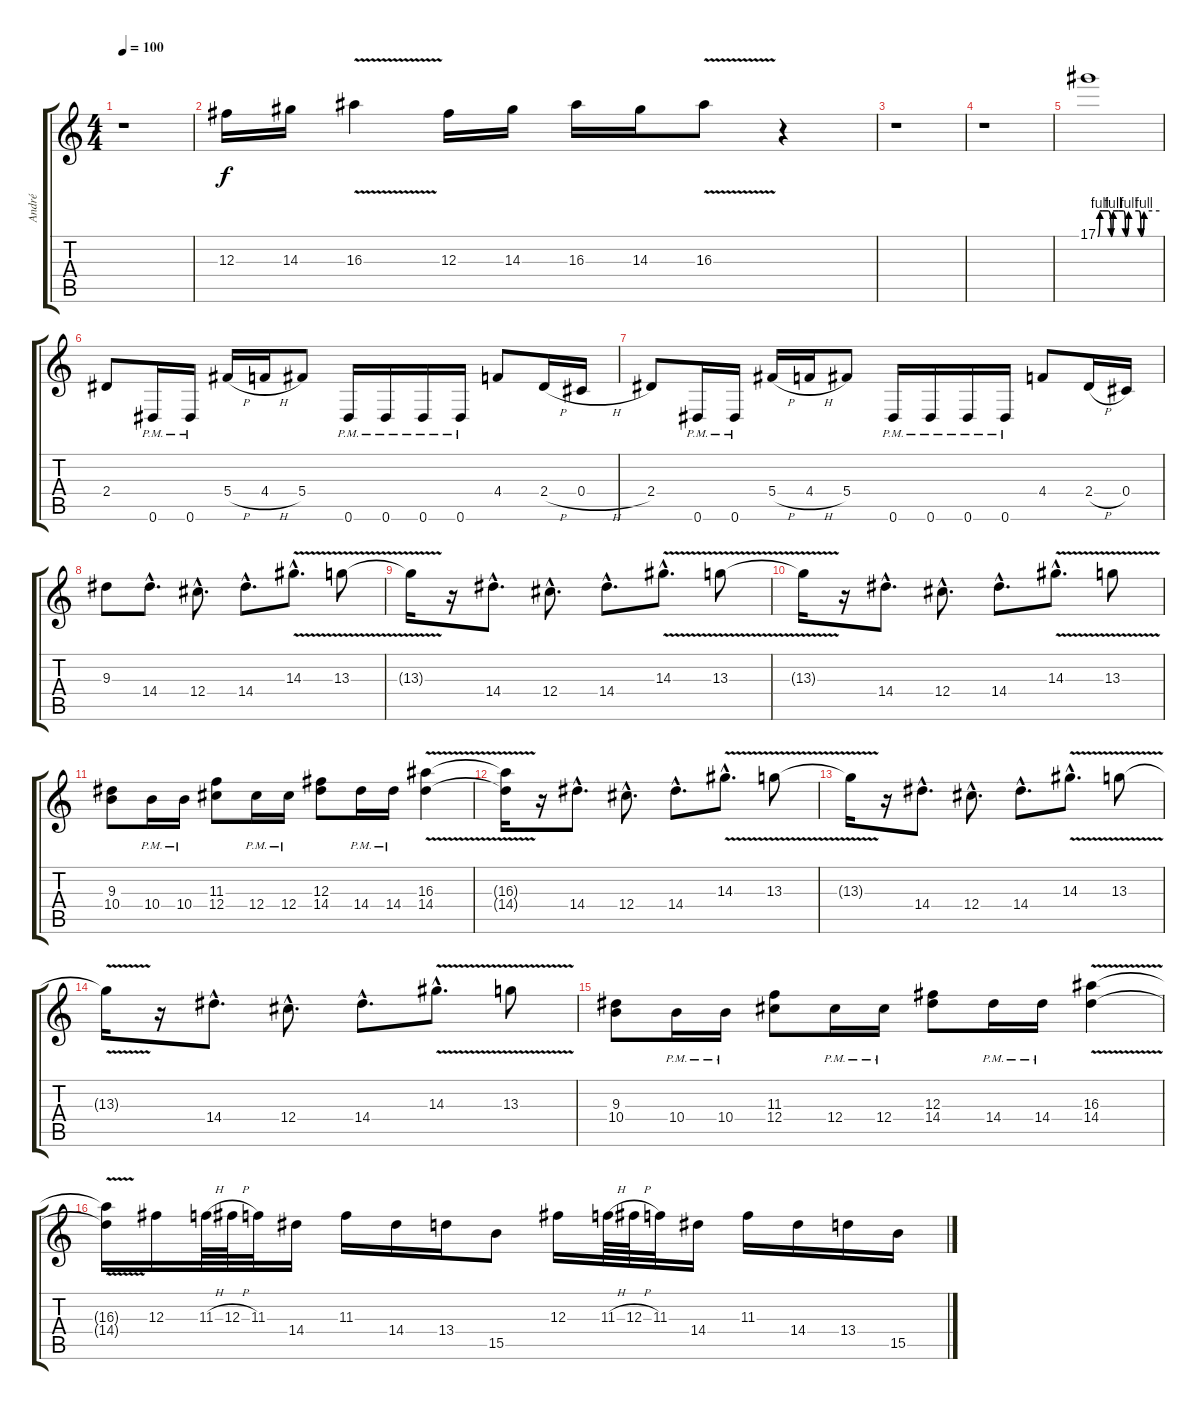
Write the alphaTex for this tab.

\track ("André" "André") {instrument distortionguitar}
\staff {score tabs}
\tuning (Eb4 Bb3 Gb3 Db3 Ab2 Eb2) {hide}
\ts (4 4)
\tempo 100
\clef g2
\ks c
r.1{dy f} |
12.3.16 14.3.16 16.3{v}.4 12.3.16 14.3.16 16.3.16 14.3.16 16.3{v}.8 r.4 |
r.1 |
r.1 |
17.1{be (custom 0 0 2 4 5 4 10 4 13 0 15 4 20 4 25 4 27 0 30 4 40 4 42 0 45 4 60 4)}.1 |
2.4.8 0.6{pm}.16 0.6{pm}.16 5.4{h}.16 4.4{h}.16 5.4.8 0.6{pm}.16 0.6{pm}.16 0.6{pm}.16 0.6{pm}.16 4.4.8 2.4{h}.16 0.4{h}.16 |
2.4.8 0.6{pm}.16 0.6{pm}.16 5.4{h}.16 4.4{h}.16 5.4.8 0.6{pm}.16 0.6{pm}.16 0.6{pm}.16 0.6{pm}.16 4.4.8 2.4{h}.16 0.4.16 |
9.3.8 14.4{hac}.8{d} 12.4{hac}.8{d} 14.4{hac}.8{d} 14.3{v hac}.8{d} 13.3{v}.8 |
13.3{t}.16 r.16 14.4{hac}.8{d} 12.4{hac}.8{d} 14.4{hac}.8{d} 14.3{v hac}.8{d} 13.3{v}.8 |
13.3{t}.16 r.16 14.4{hac}.8{d} 12.4{hac}.8{d} 14.4{hac}.8{d} 14.3{v hac}.8{d} 13.3{v}.8 |
(9.3 10.4).8 10.4{pm}.16 10.4{pm}.16 (11.3 12.4).8 12.4{pm}.16 12.4{pm}.16 (12.3 14.4).8 14.4{pm}.16 14.4{pm}.16 (16.3{v} 14.4{v}).4 |
(16.3{t} 14.4{t}).16 r.16 14.4{hac}.8{d} 12.4{hac}.8{d} 14.4{hac}.8{d} 14.3{v hac}.8{d} 13.3{v}.8 |
13.3{t}.16 r.16 14.4{hac}.8{d} 12.4{hac}.8{d} 14.4{hac}.8{d} 14.3{v hac}.8{d} 13.3{v}.8 |
13.3{t}.16 r.16 14.4{hac}.8{d} 12.4{hac}.8{d} 14.4{hac}.8{d} 14.3{v hac}.8{d} 13.3{v}.8 |
(9.3 10.4).8 10.4{pm}.16 10.4{pm}.16 (11.3 12.4).8 12.4{pm}.16 12.4{pm}.16 (12.3 14.4).8 14.4{pm}.16 14.4{pm}.16 (16.3{v} 14.4{v}).4 |
(16.3{t} 14.4{t}).16 12.3.16 11.3{h}.64 12.3{h}.64 11.3.32 14.4.16 11.3.16 14.4.16 13.4.16 15.5.8 12.3.16 11.3{h}.64 12.3{h}.64 11.3.32 14.4.16 11.3.16 14.4.16 13.4.16 15.5.16
